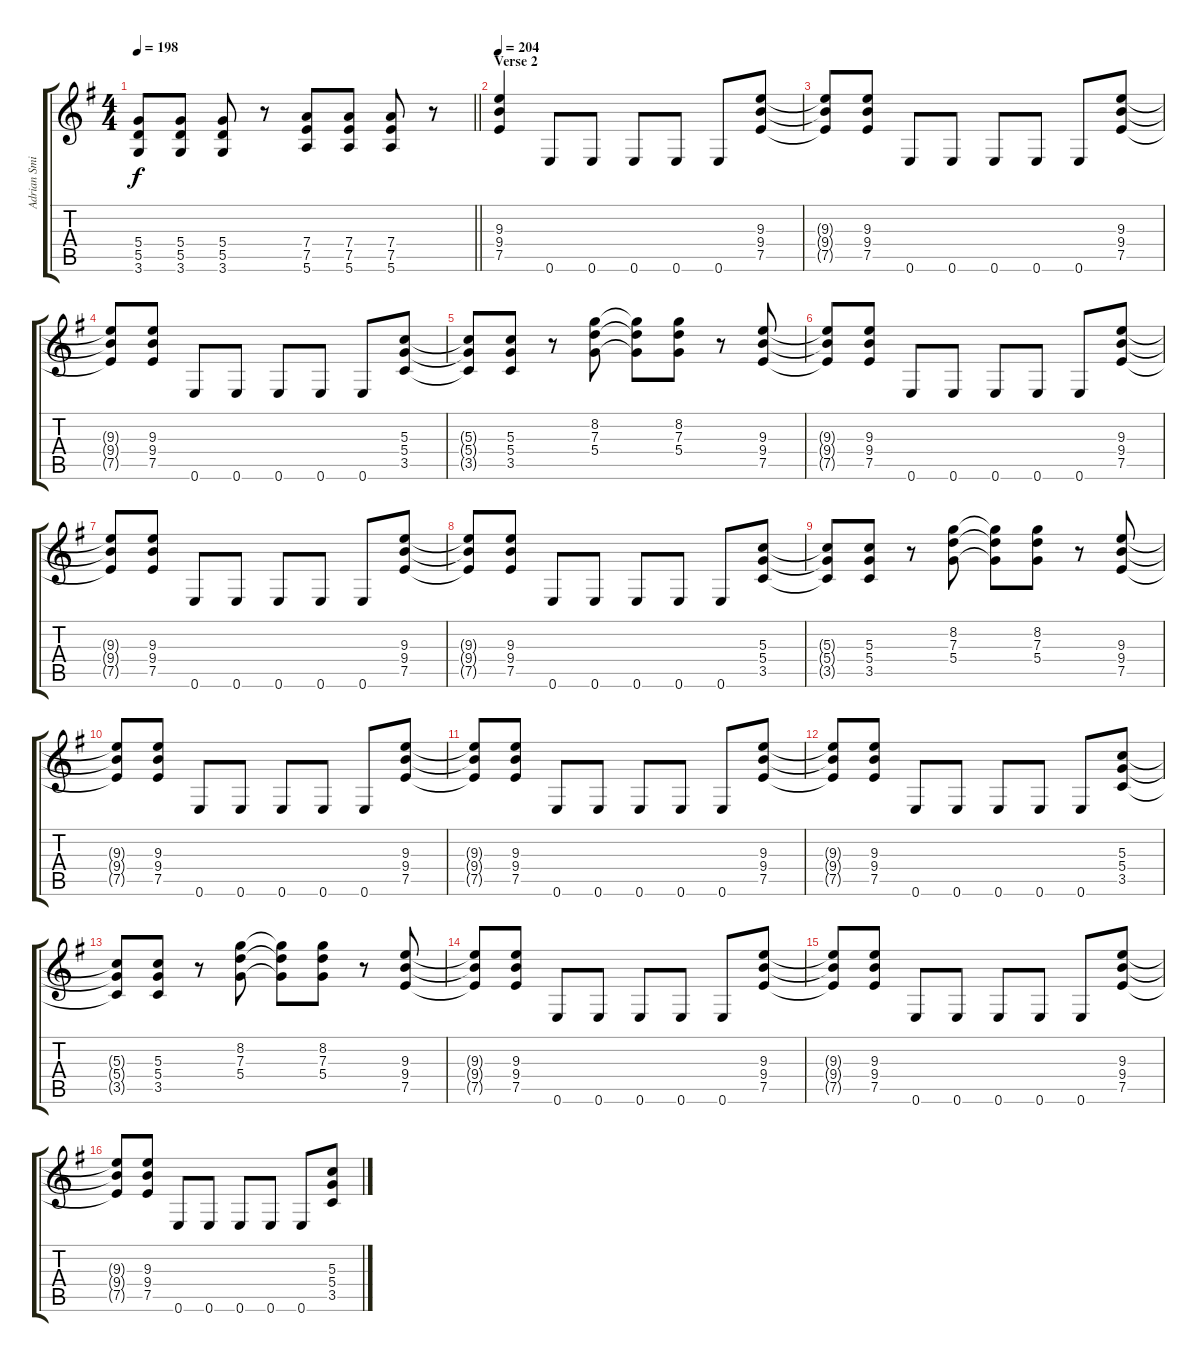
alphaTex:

\track ("Adrian Smith (Guitar)" "Adrian Smi") {instrument distortionguitar}
\staff {score tabs}
\tuning (E4 B3 G3 D3 A2 E2) {hide}
\ts (4 4)
\tempo 198
\clef g2
\barLineRight lightlight
\ks eminor
(5.4 5.5 3.6).8{dy f} (5.4 5.5 3.6).8 (5.4 5.5 3.6).8 r.8 (7.4 7.5 5.6).8 (7.4 7.5 5.6).8 (7.4 7.5 5.6).8 r.8 |
\section ("" "Verse 2")
\tempo 204
(9.3 9.4 7.5).4 0.6.8 0.6.8 0.6.8 0.6.8 0.6.8 (9.3 9.4 7.5).8 |
(9.3{t} 9.4{t} 7.5{t}).8 (9.3 9.4 7.5).8 0.6.8 0.6.8 0.6.8 0.6.8 0.6.8 (9.3 9.4 7.5).8 |
(9.3{t} 9.4{t} 7.5{t}).8 (9.3 9.4 7.5).8 0.6.8 0.6.8 0.6.8 0.6.8 0.6.8 (5.3 5.4 3.5).8 |
(5.3{t} 5.4{t} 3.5{t}).8 (5.3 5.4 3.5).8 r.8 (8.2 7.3 5.4).8 (8.2{t} 7.3{t} 5.4{t}).8 (8.2 7.3 5.4).8 r.8 (9.3 9.4 7.5).8 |
(9.3{t} 9.4{t} 7.5{t}).8 (9.3 9.4 7.5).8 0.6.8 0.6.8 0.6.8 0.6.8 0.6.8 (9.3 9.4 7.5).8 |
(9.3{t} 9.4{t} 7.5{t}).8 (9.3 9.4 7.5).8 0.6.8 0.6.8 0.6.8 0.6.8 0.6.8 (9.3 9.4 7.5).8 |
(9.3{t} 9.4{t} 7.5{t}).8 (9.3 9.4 7.5).8 0.6.8 0.6.8 0.6.8 0.6.8 0.6.8 (5.3 5.4 3.5).8 |
(5.3{t} 5.4{t} 3.5{t}).8 (5.3 5.4 3.5).8 r.8 (8.2 7.3 5.4).8 (8.2{t} 7.3{t} 5.4{t}).8 (8.2 7.3 5.4).8 r.8 (9.3 9.4 7.5).8 |
(9.3{t} 9.4{t} 7.5{t}).8 (9.3 9.4 7.5).8 0.6.8 0.6.8 0.6.8 0.6.8 0.6.8 (9.3 9.4 7.5).8 |
(9.3{t} 9.4{t} 7.5{t}).8 (9.3 9.4 7.5).8 0.6.8 0.6.8 0.6.8 0.6.8 0.6.8 (9.3 9.4 7.5).8 |
(9.3{t} 9.4{t} 7.5{t}).8 (9.3 9.4 7.5).8 0.6.8 0.6.8 0.6.8 0.6.8 0.6.8 (5.3 5.4 3.5).8 |
(5.3{t} 5.4{t} 3.5{t}).8 (5.3 5.4 3.5).8 r.8 (8.2 7.3 5.4).8 (8.2{t} 7.3{t} 5.4{t}).8 (8.2 7.3 5.4).8 r.8 (9.3 9.4 7.5).8 |
(9.3{t} 9.4{t} 7.5{t}).8 (9.3 9.4 7.5).8 0.6.8 0.6.8 0.6.8 0.6.8 0.6.8 (9.3 9.4 7.5).8 |
(9.3{t} 9.4{t} 7.5{t}).8 (9.3 9.4 7.5).8 0.6.8 0.6.8 0.6.8 0.6.8 0.6.8 (9.3 9.4 7.5).8 |
(9.3{t} 9.4{t} 7.5{t}).8 (9.3 9.4 7.5).8 0.6.8 0.6.8 0.6.8 0.6.8 0.6.8 (5.3 5.4 3.5).8
